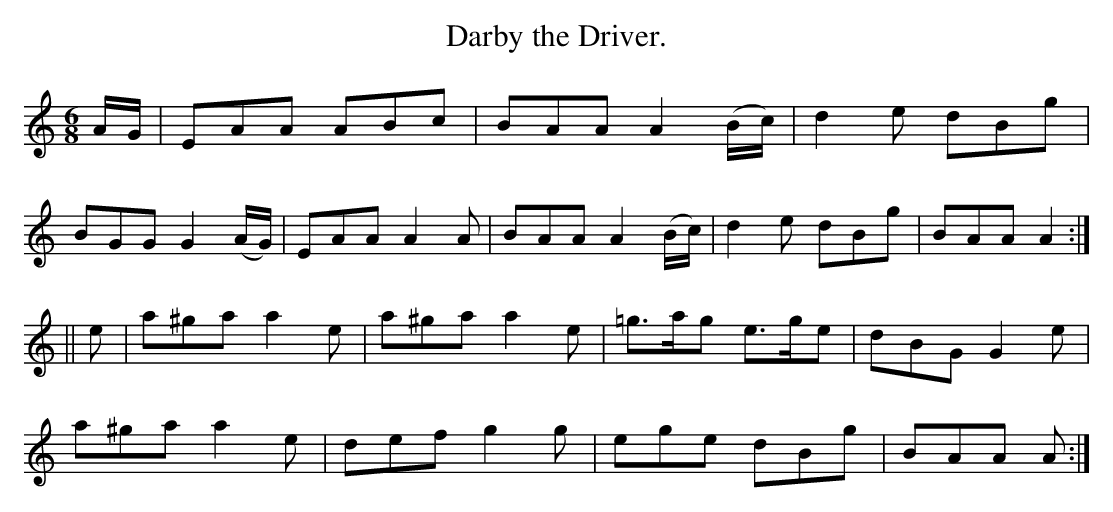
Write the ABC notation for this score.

X:1
T: Darby the Driver.
M: 6/8
K: Am
A/G/|EAA ABc|BAA A2 (B/c/)|d2 e dBg|
BGG G2 (A/G/)|EAA A2 A|BAA A2 (B/c/)|d2 e dBg|BAA A2:|
||e|a^ga a2 e|a^ga a2 e|=g>ag e>ge|dBG G2 e|
a^ga a2 e|def g2 g|ege dBg|BAA A:|
